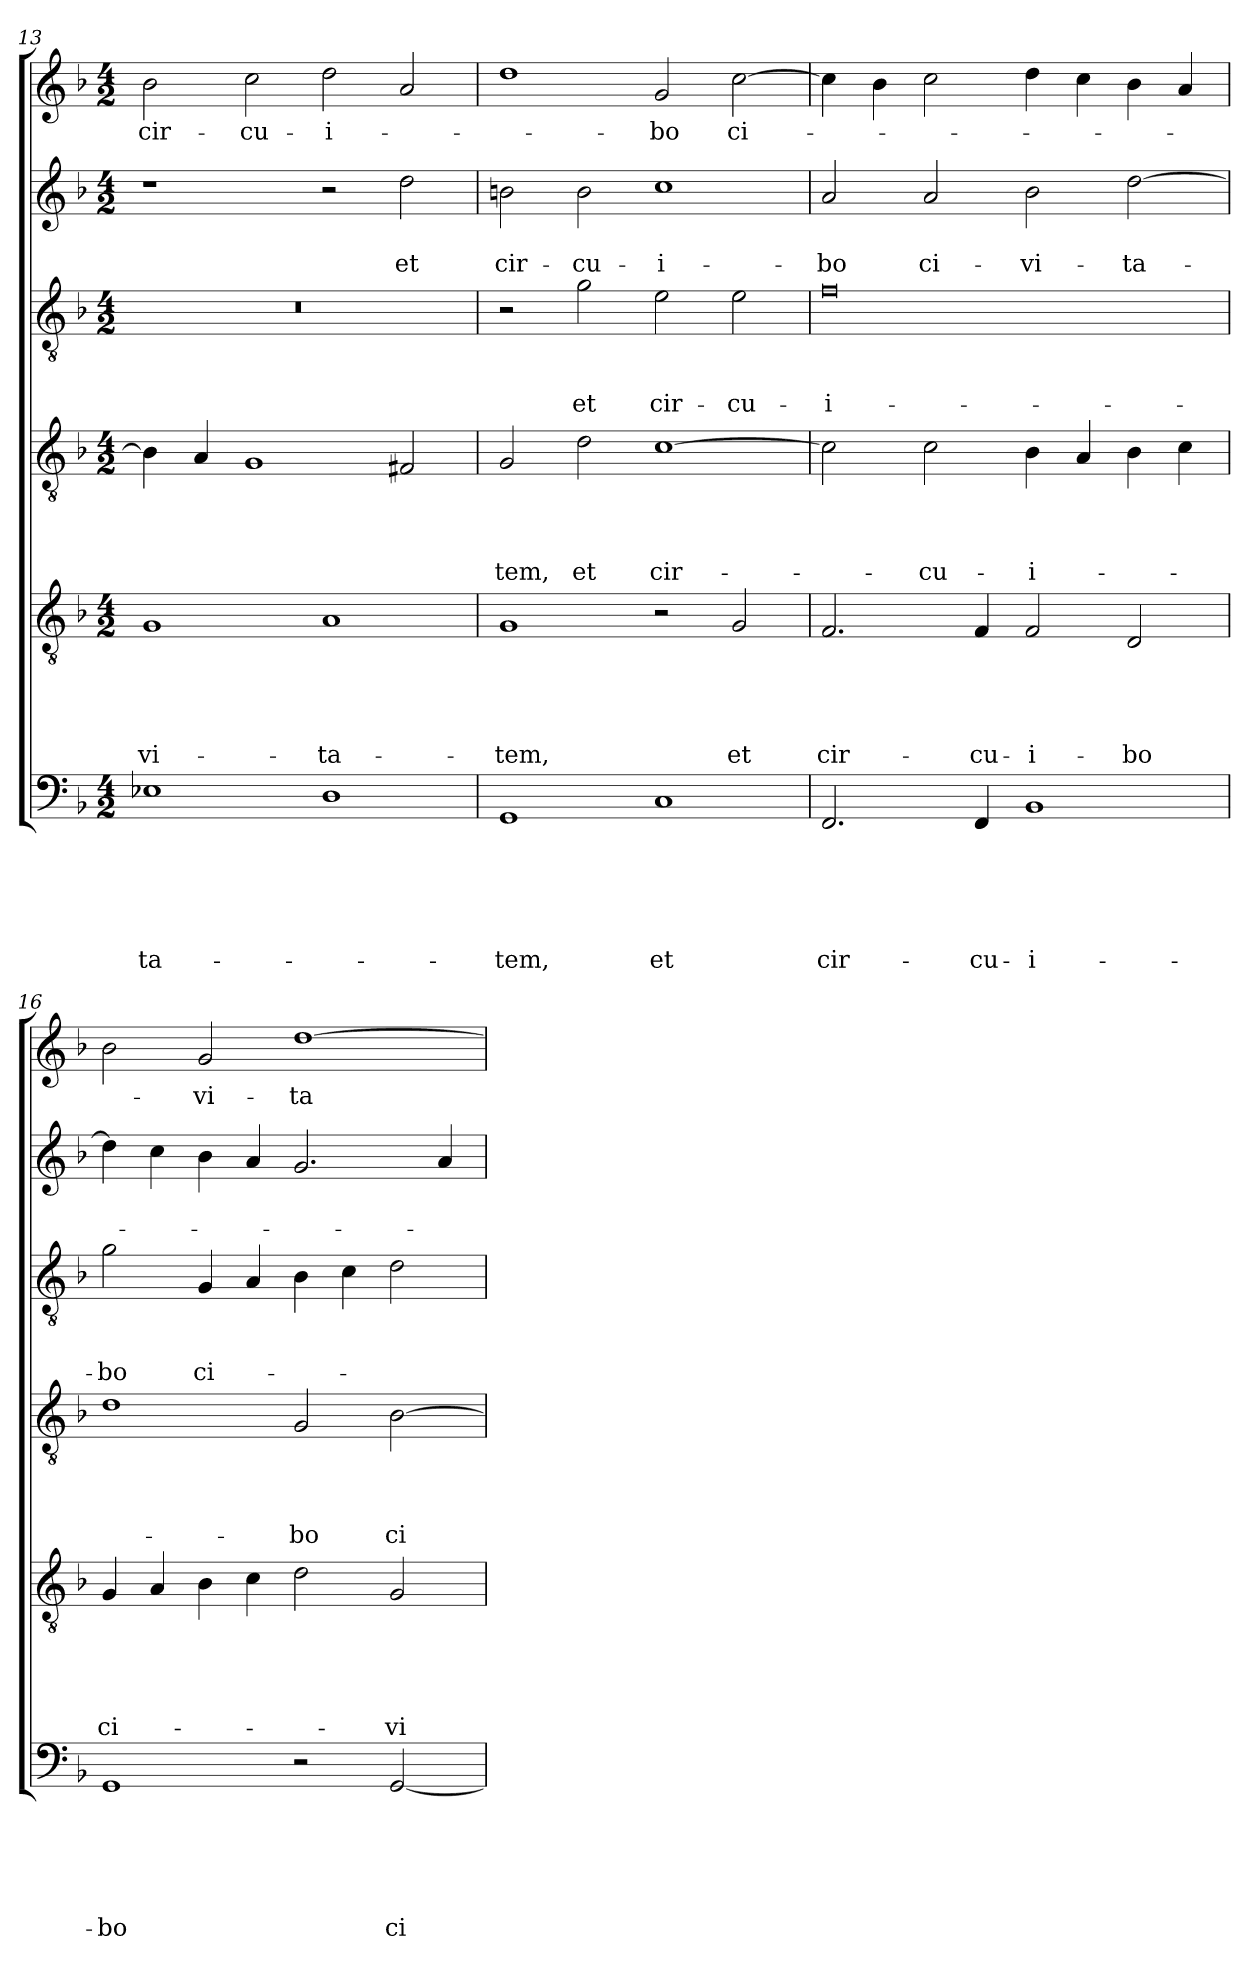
**kern	**text	**text	**text	**text	**text	**text	**kern	**text	**text	**text	**text	**text	**kern	**text	**text	**text	**text	**kern	**text	**text	**text	**kern	**text	**text	**kern	**text
*part6	*part6	*part6	*part6	*part6	*part6	*part6	*part5	*part5	*part5	*part5	*part5	*part5	*part4	*part4	*part4	*part4	*part4	*part3	*part3	*part3	*part3	*part2	*part2	*part2	*part1	*part1
*staff6	*staff6	*staff6	*staff6	*staff6	*staff6	*staff6	*staff5	*staff5	*staff5	*staff5	*staff5	*staff5	*staff4	*staff4	*staff4	*staff4	*staff4	*staff3	*staff3	*staff3	*staff3	*staff2	*staff2	*staff2	*staff1	*staff1
!!LO:LB:g=z
*clefF4	*	*	*	*	*	*	*clefGv2	*	*	*	*	*	*clefGv2	*	*	*	*	*clefGv2	*	*	*	*clefG2	*	*	*clefG2	*
*k[b-]	*	*	*	*	*	*	*k[b-]	*	*	*	*	*	*k[b-]	*	*	*	*	*k[b-]	*	*	*	*k[b-]	*	*	*k[b-]	*
*F:	*	*	*	*	*	*	*F:	*	*	*	*	*	*F:	*	*	*	*	*F:	*	*	*	*F:	*	*	*F:	*
*M4/2	*	*	*	*	*	*	*M4/2	*	*	*	*	*	*M4/2	*	*	*	*	*M4/2	*	*	*	*M4/2	*	*	*M4/2	*
=13	=13	=13	=13	=13	=13	=13	=13	=13	=13	=13	=13	=13	=13	=13	=13	=13	=13	=13	=13	=13	=13	=13	=13	=13	=13	=13
!	!	!	!	!	!	!LO:LY:b	!	!	!	!	!	!LO:LY:b	!	!	!	!	!	!	!	!	!	!	!	!	!	!LO:LY:b
1E-X	.	.	.	.	.	-ta-	1G	.	.	.	.	-vi-	4B-\]	.	.	.	.	0r	.	.	.	1r	.	.	2b-\	cir-
.	.	.	.	.	.	.	.	.	.	.	.	.	4A/	.	.	.	.	.	.	.	.	.	.	.	.	.
!	!	!	!	!	!	!	!	!	!	!	!	!	!	!	!	!	!	!	!	!	!	!	!	!	!	!LO:LY:b
.	.	.	.	.	.	.	.	.	.	.	.	.	1G	.	.	.	.	.	.	.	.	.	.	.	2cc\	-cu-
!	!	!	!	!	!	!	!	!	!	!	!	!LO:LY:b	!	!	!	!	!	!	!	!	!	!	!	!	!	!LO:LY:b
1D	.	.	.	.	.	.	1A	.	.	.	.	-ta-	.	.	.	.	.	.	.	.	.	2r	.	.	2dd\	-i-
!	!	!	!	!	!	!	!	!	!	!	!	!	!	!	!	!	!	!	!	!	!	!	!	!LO:LY:b	!	!
.	.	.	.	.	.	.	.	.	.	.	.	.	2F#X/	.	.	.	.	.	.	.	.	2dd\	.	et	2a/	.
=14	=14	=14	=14	=14	=14	=14	=14	=14	=14	=14	=14	=14	=14	=14	=14	=14	=14	=14	=14	=14	=14	=14	=14	=14	=14	=14
!	!	!	!	!	!	!LO:LY:b	!	!	!	!	!	!LO:LY:b	!	!	!	!	!LO:LY:b	!	!	!	!	!	!	!LO:LY:b	!	!
1GG	.	.	.	.	.	-tem,	1G	.	.	.	.	-tem,	2G/	.	.	.	-tem,	2r	.	.	.	2bn\	.	cir-	1dd	.
!	!	!	!	!	!	!	!	!	!	!	!	!	!	!	!	!	!LO:LY:b	!	!	!	!LO:LY:b	!	!	!LO:LY:b	!	!
.	.	.	.	.	.	.	.	.	.	.	.	.	2d\	.	.	.	et	2g\	.	.	et	2b\	.	-cu-	.	.
!	!	!	!	!	!	!LO:LY:b	!	!	!	!	!	!	!	!	!	!	!LO:LY:b	!	!	!	!LO:LY:b	!	!	!LO:LY:b	!	!LO:LY:b
1C	.	.	.	.	.	et	2r	.	.	.	.	.	[1c	.	.	.	cir-	2e\	.	.	cir-	1cc	.	-i-	2g/	-bo
!	!	!	!	!	!	!	!	!	!	!	!	!LO:LY:b	!	!	!	!	!	!	!	!	!LO:LY:b	!	!	!	!	!LO:LY:b
.	.	.	.	.	.	.	2G/	.	.	.	.	et	.	.	.	.	.	2e\	.	.	-cu-	.	.	.	[2cc\	ci-
=15	=15	=15	=15	=15	=15	=15	=15	=15	=15	=15	=15	=15	=15	=15	=15	=15	=15	=15	=15	=15	=15	=15	=15	=15	=15	=15
!	!	!	!	!	!	!LO:LY:b	!	!	!	!	!	!LO:LY:b	!	!	!	!	!	!	!	!	!LO:LY:b	!	!	!LO:LY:b	!	!
2.FF/	.	.	.	.	.	cir-	2.F/	.	.	.	.	cir-	2c\]	.	.	.	.	0f	.	.	-i-	2a/	.	-bo	4cc\]	.
.	.	.	.	.	.	.	.	.	.	.	.	.	.	.	.	.	.	.	.	.	.	.	.	.	4b-\	.
!	!	!	!	!	!	!	!	!	!	!	!	!	!	!	!	!	!LO:LY:b	!	!	!	!	!	!	!LO:LY:b	!	!
.	.	.	.	.	.	.	.	.	.	.	.	.	2c\	.	.	.	-cu-	.	.	.	.	2a/	.	ci-	2cc\	.
!	!	!	!	!	!	!LO:LY:b	!	!	!	!	!	!LO:LY:b	!	!	!	!	!	!	!	!	!	!	!	!	!	!
4FF/	.	.	.	.	.	-cu-	4F/	.	.	.	.	-cu-	.	.	.	.	.	.	.	.	.	.	.	.	.	.
!	!	!	!	!	!	!LO:LY:b	!	!	!	!	!	!LO:LY:b	!	!	!	!	!LO:LY:b	!	!	!	!	!	!	!LO:LY:b	!	!
1BB-	.	.	.	.	.	-i-	2F/	.	.	.	.	-i-	4B-\	.	.	.	-i-	.	.	.	.	2b-\	.	-vi-	4dd\	.
.	.	.	.	.	.	.	.	.	.	.	.	.	4A/	.	.	.	.	.	.	.	.	.	.	.	4cc\	.
!	!	!	!	!	!	!	!	!	!	!	!	!LO:LY:b	!	!	!	!	!	!	!	!	!	!	!	!LO:LY:b	!	!
.	.	.	.	.	.	.	2D/	.	.	.	.	-bo	4B-\	.	.	.	.	.	.	.	.	[2dd\	.	-ta-	4b-\	.
.	.	.	.	.	.	.	.	.	.	.	.	.	4c\	.	.	.	.	.	.	.	.	.	.	.	4a/	.
=16	=16	=16	=16	=16	=16	=16	=16	=16	=16	=16	=16	=16	=16	=16	=16	=16	=16	=16	=16	=16	=16	=16	=16	=16	=16	=16
!	!	!	!	!	!	!LO:LY:b	!	!	!	!	!	!LO:LY:b	!	!	!	!	!	!	!	!	!LO:LY:b	!	!	!	!	!
1GG	.	.	.	.	.	-bo	4G/	.	.	.	.	ci-	1d	.	.	.	.	2g\	.	.	-bo	4dd\]	.	.	2b-\	.
.	.	.	.	.	.	.	4A/	.	.	.	.	.	.	.	.	.	.	.	.	.	.	4cc\	.	.	.	.
!	!	!	!	!	!	!	!	!	!	!	!	!	!	!	!	!	!	!	!	!	!LO:LY:b	!	!	!	!	!LO:LY:b
.	.	.	.	.	.	.	4B-\	.	.	.	.	.	.	.	.	.	.	4G/	.	.	ci-	4b-\	.	.	2g/	-vi-
.	.	.	.	.	.	.	4c\	.	.	.	.	.	.	.	.	.	.	4A/	.	.	.	4a/	.	.	.	.
!	!	!	!	!	!	!	!	!	!	!	!	!	!	!	!	!	!LO:LY:b	!	!	!	!	!	!	!	!	!LO:LY:b
2r	.	.	.	.	.	.	2d\	.	.	.	.	.	2G/	.	.	.	-bo	4B-\	.	.	.	2.g/	.	.	[1dd	-ta-
.	.	.	.	.	.	.	.	.	.	.	.	.	.	.	.	.	.	4c\	.	.	.	.	.	.	.	.
!	!	!	!	!	!	!LO:LY:b	!	!	!	!	!	!LO:LY:b	!	!	!	!	!LO:LY:b	!	!	!	!	!	!	!	!	!
[2GG/	.	.	.	.	.	ci-	2G/	.	.	.	.	-vi-	[2B-\	.	.	.	ci-	2d\	.	.	.	.	.	.	.	.
.	.	.	.	.	.	.	.	.	.	.	.	.	.	.	.	.	.	.	.	.	.	4a/	.	.	.	.
=	=	=	=	=	=	=	=	=	=	=	=	=	=	=	=	=	=	=	=	=	=	=	=	=	=	=
*-	*-	*-	*-	*-	*-	*-	*-	*-	*-	*-	*-	*-	*-	*-	*-	*-	*-	*-	*-	*-	*-	*-	*-	*-	*-	*-
